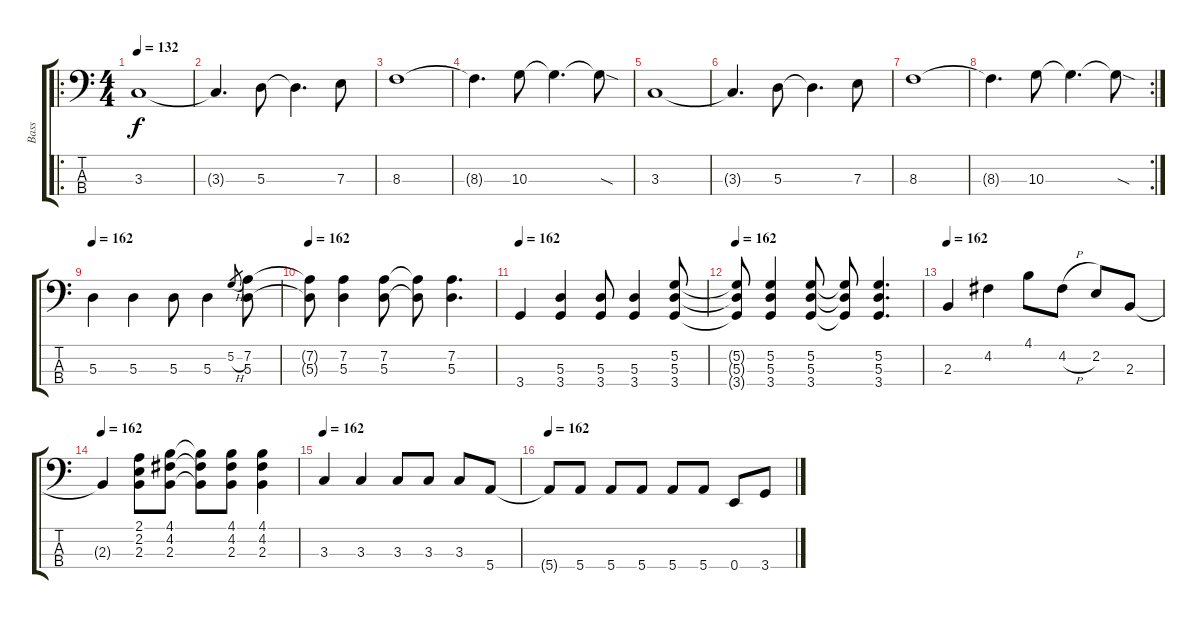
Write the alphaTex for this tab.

\track ("Bass" "Bass") {instrument electricbassfinger}
\staff {score tabs}
\tuning (G2 D2 A1 E1) {hide}
\ro
\ts (4 4)
\tempo 132
\clef f4
\ks c
3.3.1{dy f} |
3.3{t}.4{d} 5.3.8 5.3{t}.4{d} 7.3.8 |
8.3.1 |
8.3{t}.4{d} 10.3.8 10.3{t}.4{d} 10.3{sod t}.8 |
3.3.1 |
3.3{t}.4{d} 5.3.8 5.3{t}.4{d} 7.3.8 |
8.3.1 |
\rc 2
8.3{t}.4{d} 10.3.8 10.3{t}.4{d} 10.3{sod t}.8 |
\tempo 162
5.3.4 5.3.4 5.3.8 5.3.4 5.2{h}.8{gr} (7.2 5.3).8 |
\tempo 162
(7.2{t} 5.3{t}).8 (7.2 5.3).4 (7.2 5.3).8 (7.2{t} 5.3{t}).8 (7.2 5.3).4{d} |
\tempo 162
3.4.4 (5.3 3.4).4 (5.3 3.4).8 (5.3 3.4).4 (5.2 5.3 3.4).8 |
\tempo 162
(5.2{t} 5.3{t} 3.4{t}).8 (5.2 5.3 3.4).4 (5.2 5.3 3.4).8 (5.2{t} 5.3{t} 3.4{t}).8 (5.2 5.3 3.4).4{d} |
\tempo 162
2.3.4 4.2.4 4.1.8 4.2{h}.8 2.2.8 2.3.8 |
\tempo 162
2.3{t}.4 (2.1 2.2 2.3).8 (4.1 4.2 2.3).8 (4.1{t} 4.2{t} 2.3{t}).8 (4.1 4.2 2.3).8 (4.1 4.2 2.3).4 |
\tempo 162
3.3.4 3.3.4 3.3.8 3.3.8 3.3.8 5.4.8 |
\tempo 162
5.4{t}.8 5.4.8 5.4.8 5.4.8 5.4.8 5.4.8 0.4.8 3.4.8
